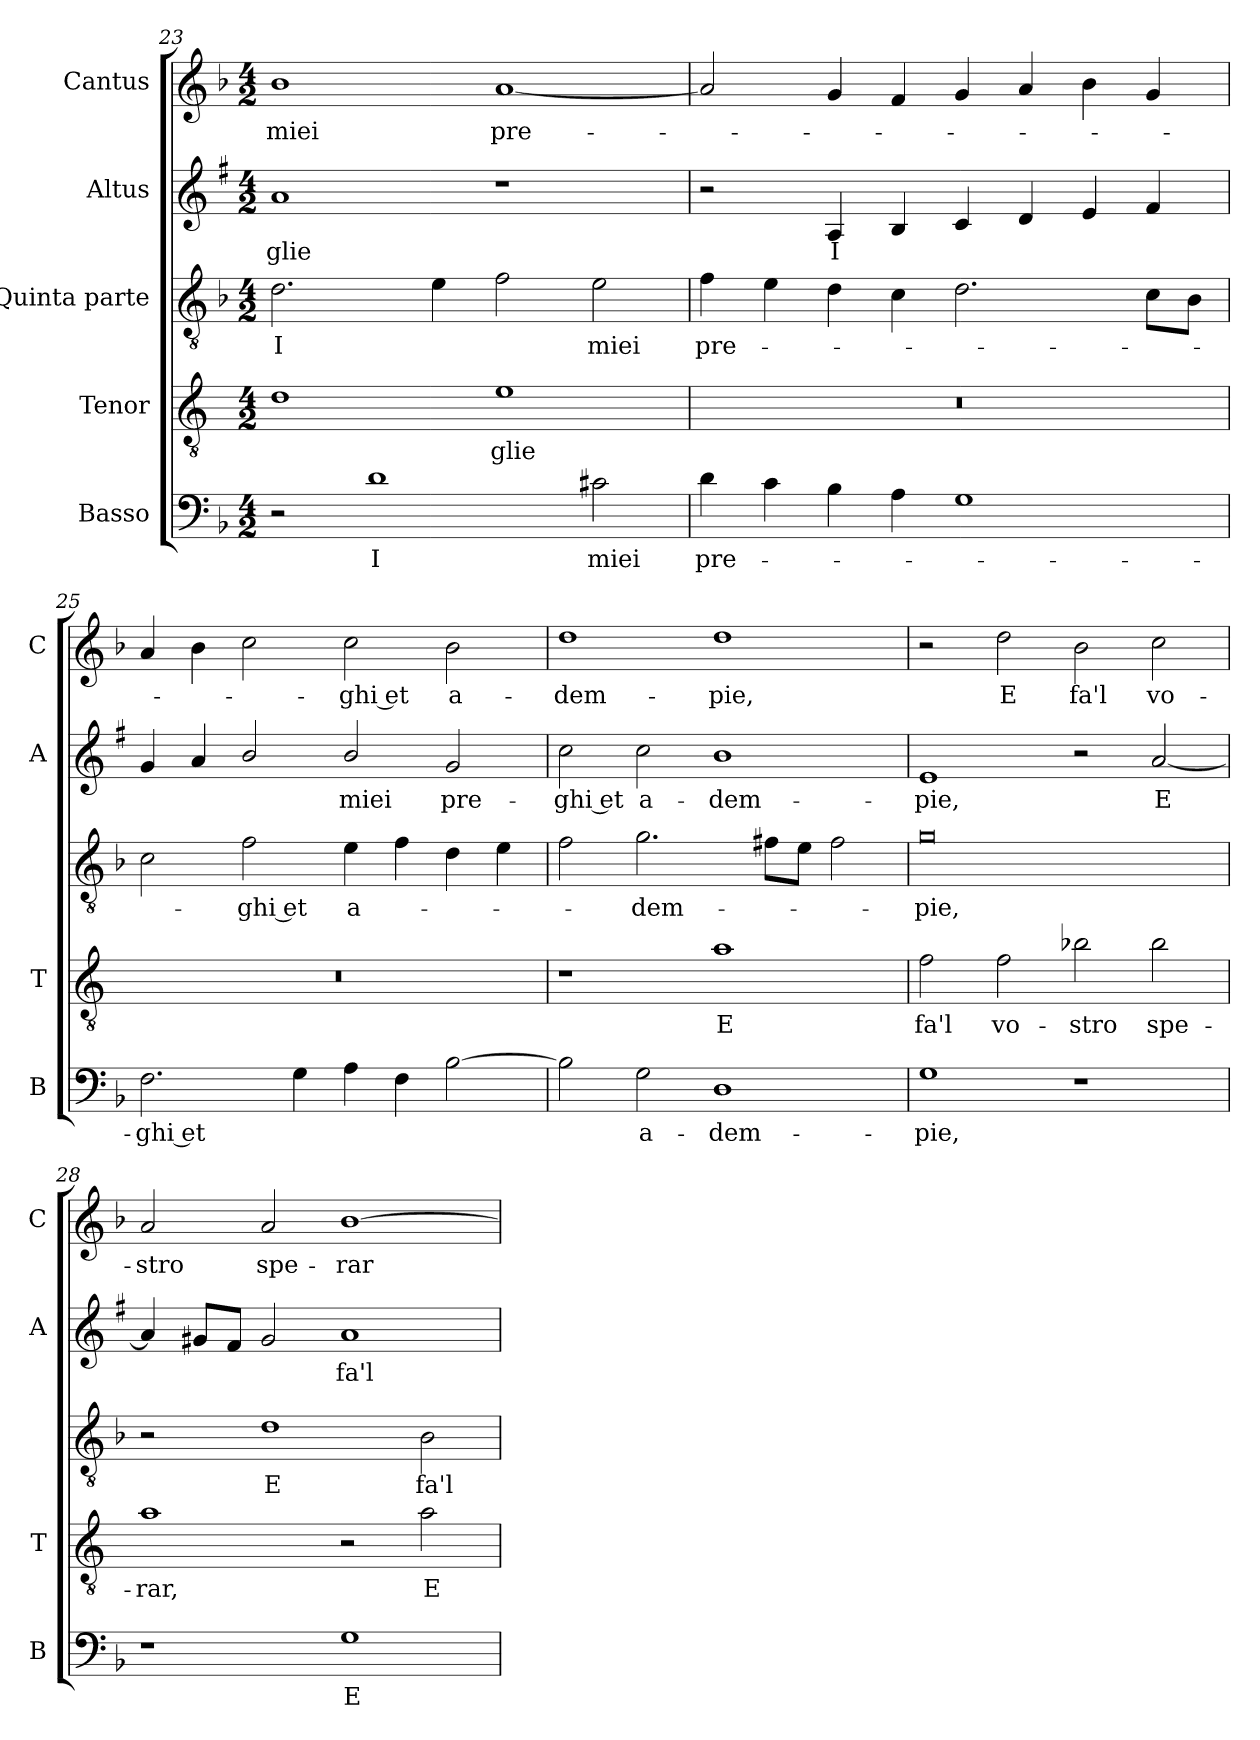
**kern	**text	**kern	**text	**kern	**text	**kern	**text	**kern	**text
*part5	*part5	*part4	*part4	*part3	*part3	*part2	*part2	*part1	*part1
*staff5	*staff5	*staff4	*staff4	*staff3	*staff3	*staff2	*staff2	*staff1	*staff1
*I"Basso	*	*I"Tenor	*	*I"Quinta parte	*	*I"Altus	*	*I"Cantus	*
*I'B	*	*I'T	*	*	*	*I'A	*	*I'C	*
!!LO:PB:g=z
*clefF4	*	*clefGv2	*	*clefGv2	*	*clefG2	*	*clefG2	*
*	*	*ITrd4c7	*	*	*	*ITrd1c2	*	*	*
*k[b-]	*	*k[b-]	*	*k[b-]	*	*k[b-]	*	*k[b-]	*
*F:	*	*F:	*	*F:	*	*F:	*	*F:	*
*M4/2	*	*M4/2	*	*M4/2	*	*M4/2	*	*M4/2	*
=23	=23	=23	=23	=23	=23	=23	=23	=23	=23
!	!	!	!	!	!LO:LY:b	!	!LO:LY:b	!	!LO:LY:b
2r	.	1G	.	2.d\	I	1g	-glie	1b-	miei
!	!LO:LY:b	!	!	!	!	!	!	!	!
1d	I	.	.	.	.	.	.	.	.
.	.	.	.	4e\	.	.	.	.	.
!	!	!	!LO:LY:b	!	!	!	!	!	!LO:LY:b
.	.	1A	-glie	2f\	.	1r	.	[1a	pre-
!	!LO:LY:b	!	!	!	!LO:LY:b	!	!	!	!
2c#X\	miei	.	.	2e\	miei	.	.	.	.
=24	=24	=24	=24	=24	=24	=24	=24	=24	=24
!	!LO:LY:b	!	!	!	!LO:LY:b	!	!	!	!
4d\	pre-	0r	.	4f\	pre-	2r	.	2a/]	.
4c\	.	.	.	4e\	.	.	.	.	.
!	!	!	!	!	!	!	!LO:LY:b	!	!
4B-\	.	.	.	4d\	.	4G/	I	4g/	.
4A\	.	.	.	4c\	.	4A/	.	4f/	.
1G	.	.	.	2.d\	.	4B-/	.	4g/	.
.	.	.	.	.	.	4c/	.	4a/	.
.	.	.	.	.	.	4d/	.	4b-\	.
.	.	.	.	8c\L	.	4e/	.	4g/	.
.	.	.	.	8B-\J	.	.	.	.	.
=25	=25	=25	=25	=25	=25	=25	=25	=25	=25
!	!LO:LY:b	!	!	!	!	!	!	!	!
2.F\	-ghi et	0r	.	2c\	.	4f/	.	4a/	.
.	.	.	.	.	.	4g/	.	4b-\	.
!	!	!	!	!	!LO:LY:b	!	!	!	!
.	.	.	.	2f\	-ghi et	2a/	.	2cc\	.
4G\	.	.	.	.	.	.	.	.	.
!	!	!	!	!	!LO:LY:b	!	!LO:LY:b	!	!LO:LY:b
4A\	.	.	.	4e\	a-	2a/	miei	2cc\	-ghi et
4F\	.	.	.	4f\	.	.	.	.	.
!	!	!	!	!	!	!	!LO:LY:b	!	!LO:LY:b
[2B-\	.	.	.	4d\	.	2f/	pre-	2b-\	a-
.	.	.	.	4e\	.	.	.	.	.
=26	=26	=26	=26	=26	=26	=26	=26	=26	=26
!	!	!	!	!	!	!	!LO:LY:b	!	!LO:LY:b
2B-\]	.	1r	.	2f\	.	2b-\	-ghi et	1dd	-dem-
!	!LO:LY:b	!	!	!	!LO:LY:b	!	!LO:LY:b	!	!
2G\	a-	.	.	2.g\	-dem-	2b-\	a-	.	.
!	!LO:LY:b	!	!LO:LY:b	!	!	!	!LO:LY:b	!	!LO:LY:b
1D	-dem-	1d	E	.	.	1a	-dem-	1dd	-pie,
.	.	.	.	8f#X\L	.	.	.	.	.
.	.	.	.	8e\J	.	.	.	.	.
.	.	.	.	2f#\	.	.	.	.	.
=27	=27	=27	=27	=27	=27	=27	=27	=27	=27
!	!LO:LY:b	!	!LO:LY:b	!	!LO:LY:b	!	!LO:LY:b	!	!
1G	-pie,	2B-\	fa'l	0g	-pie,	1d	-pie,	2r	.
!	!	!	!LO:LY:b	!	!	!	!	!	!LO:LY:b
.	.	2B-\	vo-	.	.	.	.	2dd\	E
!	!	!	!LO:LY:b	!	!	!	!	!	!LO:LY:b
1r	.	2e-X\	-stro	.	.	2r	.	2b-\	fa'l
!	!	!	!LO:LY:b	!	!	!	!LO:LY:b	!	!LO:LY:b
.	.	2e-\	spe-	.	.	[2g/	E	2cc\	vo-
!!LO:LB:g=z
=28	=28	=28	=28	=28	=28	=28	=28	=28	=28
!	!	!	!LO:LY:b	!	!	!	!	!	!LO:LY:b
1r	.	1d	-rar,	2r	.	4g/]	.	2a/	-stro
.	.	.	.	.	.	8f#X/L	.	.	.
.	.	.	.	.	.	8e/J	.	.	.
!	!	!	!	!	!LO:LY:b	!	!	!	!LO:LY:b
.	.	.	.	1d	E	2f#/	.	2a/	spe-
!	!LO:LY:b	!	!	!	!	!	!LO:LY:b	!	!LO:LY:b
1G	E	2r	.	.	.	1g	fa'l	[1b-	-rar
!	!	!	!LO:LY:b	!	!LO:LY:b	!	!	!	!
.	.	2d\	E	2B-\	fa'l	.	.	.	.
=	=	=	=	=	=	=	=	=	=
*-	*-	*-	*-	*-	*-	*-	*-	*-	*-
